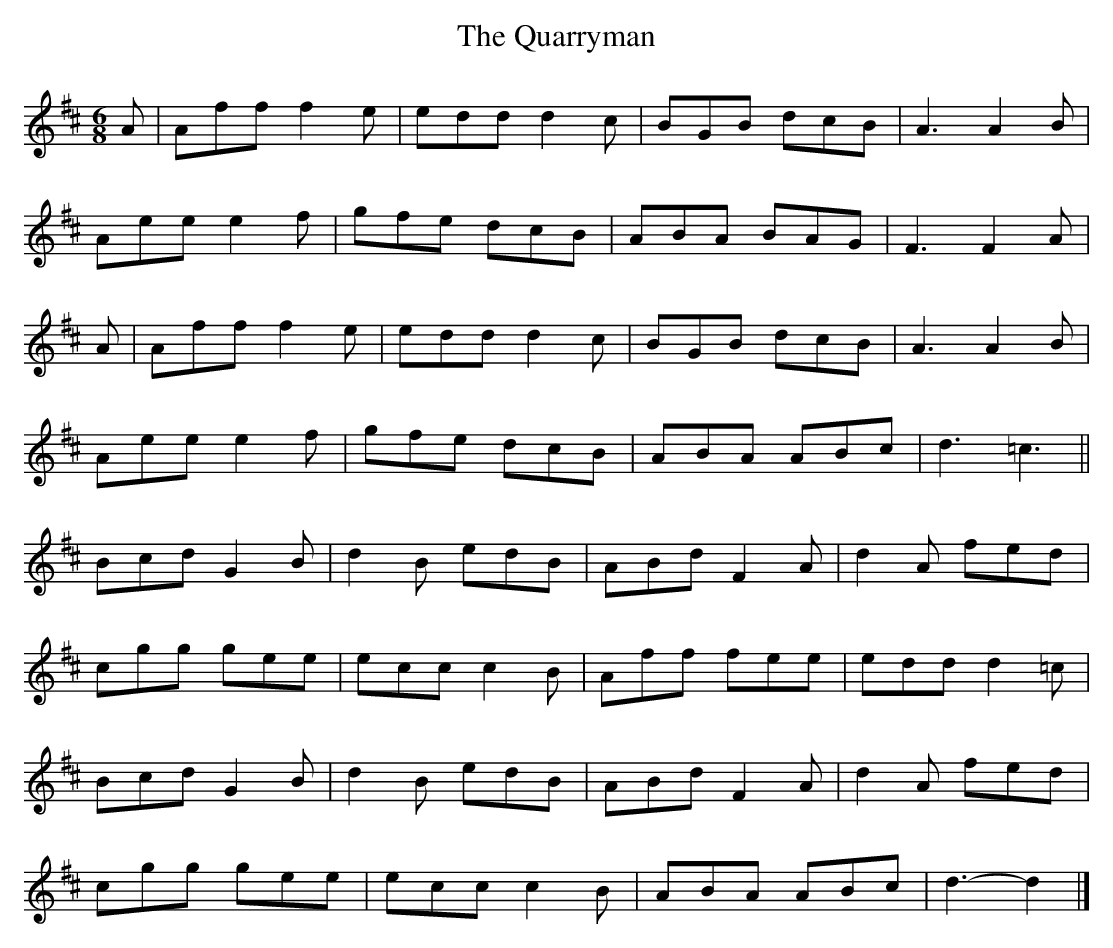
X:1
T:Quarryman, The
M:6/8
L:1/8
K:D
A | Aff f2e | edd d2c | BGB dcB | A3 A2B |
Aee e2f | gfe dcB | ABA BAG | F3 F2A |
A | Aff f2e | edd d2c | BGB dcB | A3 A2B |
Aee e2f | gfe dcB | ABA ABc | d3 =c3 ||
Bcd G2B | d2B edB | ABd F2A | d2A fed |
cgg gee | ecc c2B | Aff fee | edd d2 =c |
Bcd G2B | d2B edB | ABd F2A | d2A fed |
cgg gee | ecc c2B | ABA ABc | d3- d2 |]
